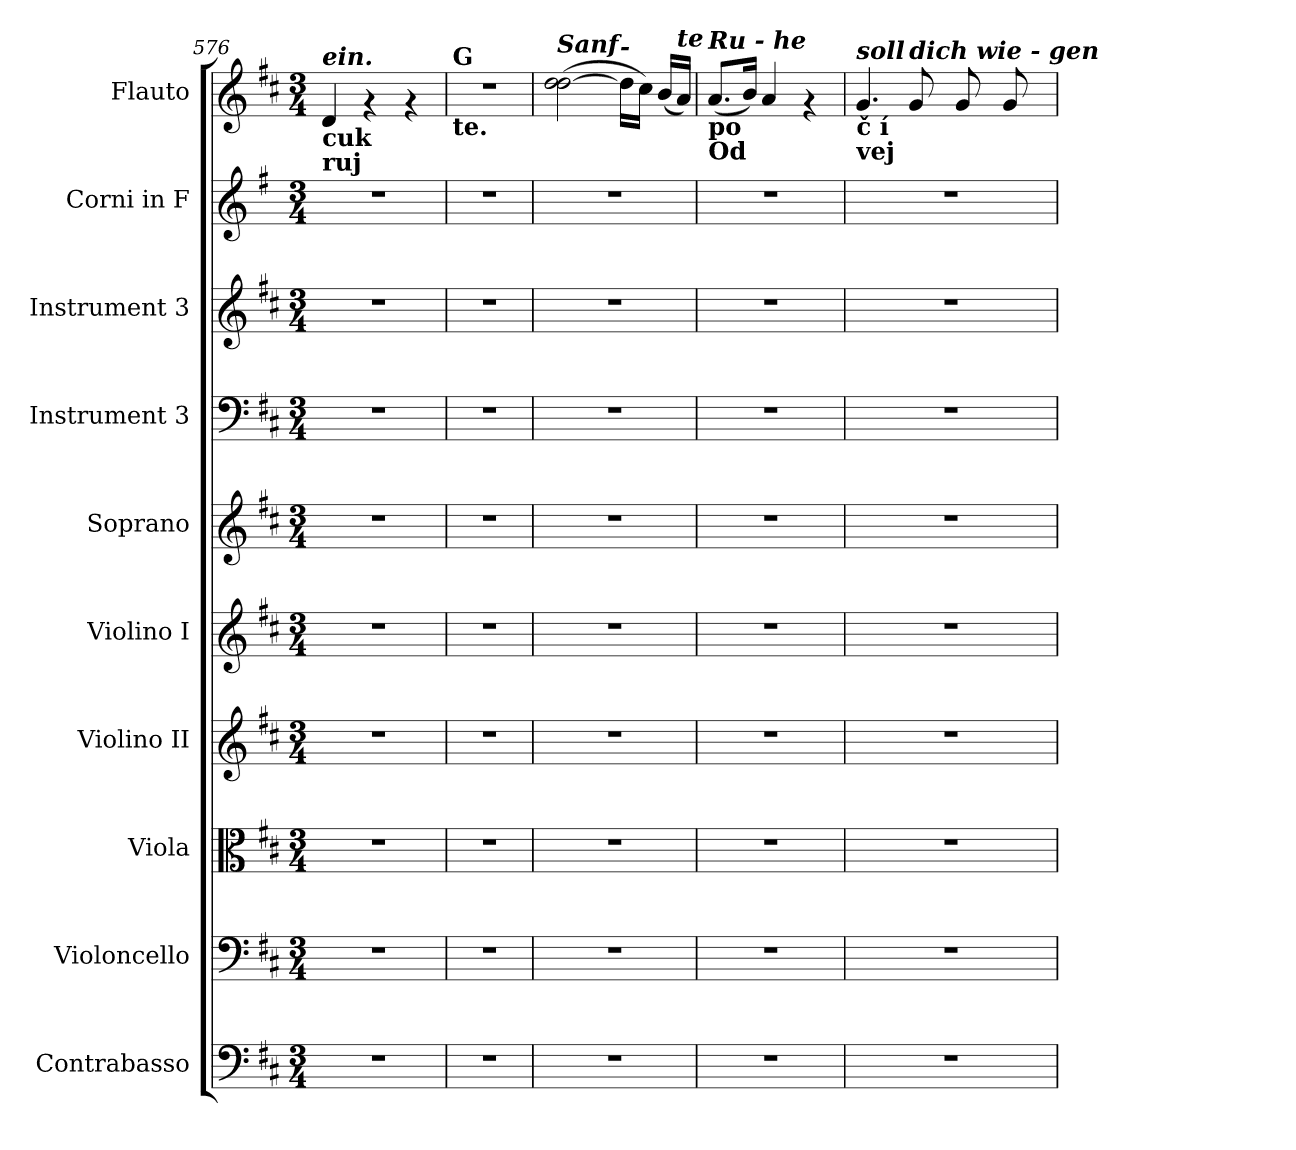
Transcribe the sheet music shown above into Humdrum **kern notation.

**kern	**kern	**kern	**kern	**kern	**kern	**kern	**kern	**kern	**kern
*part10	*part9	*part8	*part7	*part6	*part5	*part4	*part3	*part2	*part1
*staff10	*staff9	*staff8	*staff7	*staff6	*staff5	*staff4	*staff3	*staff2	*staff1
*I"Contrabasso	*I"Violoncello	*I"Viola	*I"Violino II	*I"Violino I	*I"Soprano	*I"Instrument 3	*I"Instrument 3	*I"Corni in F	*I"Flauto
*I'Cb.	*I'Vc.	*I'Vla.	*I'Vln. II	*I'Vln. I	*I'S	*	*	*I'Cor.	*I'Fl.
!!LO:LB:g=z
*clefF4	*clefF4	*clefC3	*clefG2	*clefG2	*clefG2	*clefF4	*clefG2	*clefG2	*clefG2
*ITrd1c2	*ITrd1c2	*ITrd1c2	*ITrd1c2	*ITrd1c2	*ITrd1c2	*ITrd1c2	*ITrd1c2	*ITrd4c7	*ITrd1c2
*k[]	*k[]	*k[]	*k[]	*k[]	*k[]	*k[]	*k[]	*k[]	*k[]
*C:	*C:	*C:	*C:	*C:	*C:	*C:	*C:	*C:	*C:
*M3/4	*M3/4	*M3/4	*M3/4	*M3/4	*M3/4	*M3/4	*M3/4	*M3/4	*M3/4
=576	=576	=576	=576	=576	=576	=576	=576	=576	=576
!	!	!	!	!	!	!	!	!	!LO:TX:a:Bi:t=ein.
!	!	!	!	!	!	!	!	!	!LO:TX:b:B:t=cuk
!	!	!	!	!	!	!	!	!	!LO:TX:b:B:t=ruj
2.r	2.r	2.r	2.r	2.r	2.r	2.r	2.r	2.r	4c/
.	.	.	.	.	.	.	.	.	4rf
.	.	.	.	.	.	.	.	.	4rf
=577	=577	=577	=577	=577	=577	=577	=577	=577	=577
!	!	!	!	!	!	!	!	!	!LO:TX:b:B:t=te.
!	!	!	!	!	!	!	!	!	!LO:TX:a:B:t=G
2.r	2.r	2.r	2.r	2.r	2.r	2.r	2.r	2.r	2.r
=578	=578	=578	=578	=578	=578	=578	=578	=578	=578
!	!	!	!	!	!	!	!	!	!LO:TX:a:Bi:t=Sanf
2.r	2.r	2.r	2.r	2.r	2.r	2.r	2.r	2.r	(>2cc\ [>2cc\
!	!	!	!	!	!	!	!	!	!LO:TX:a:Bi:t=-
.	.	.	.	.	.	.	.	.	16cc\L]
.	.	.	.	.	.	.	.	.	16b\J)
.	.	.	.	.	.	.	.	.	(<16a/L
!	!	!	!	!	!	!	!	!	!LO:TX:a:Bi:t=te
.	.	.	.	.	.	.	.	.	16g/J)
=579	=579	=579	=579	=579	=579	=579	=579	=579	=579
!	!	!	!	!	!	!	!	!	!LO:TX:a:Bi:t=Ru - he
!	!	!	!	!	!	!	!	!	!LO:TX:b:B:t=po
!	!	!	!	!	!	!	!	!	!LO:TX:b:B:t=Od
2.r	2.r	2.r	2.r	2.r	2.r	2.r	2.r	2.r	(<8.g/L
.	.	.	.	.	.	.	.	.	16a/J)
.	.	.	.	.	.	.	.	.	4g/
.	.	.	.	.	.	.	.	.	4rf
=580	=580	=580	=580	=580	=580	=580	=580	=580	=580
!	!	!	!	!	!	!	!	!	!LO:TX:a:Bi:t=soll
!	!	!	!	!	!	!	!	!	!LO:TX:b:B:t=č í
!	!	!	!	!	!	!	!	!	!LO:TX:b:B:t=vej
2.r	2.r	2.r	2.r	2.r	2.r	2.r	2.r	2.r	4.f/
!	!	!	!	!	!	!	!	!	!LO:TX:a:Bi:t=dich wie - gen
.	.	.	.	.	.	.	.	.	8f/
.	.	.	.	.	.	.	.	.	8f/
.	.	.	.	.	.	.	.	.	8f/
=	=	=	=	=	=	=	=	=	=
*-	*-	*-	*-	*-	*-	*-	*-	*-	*-
